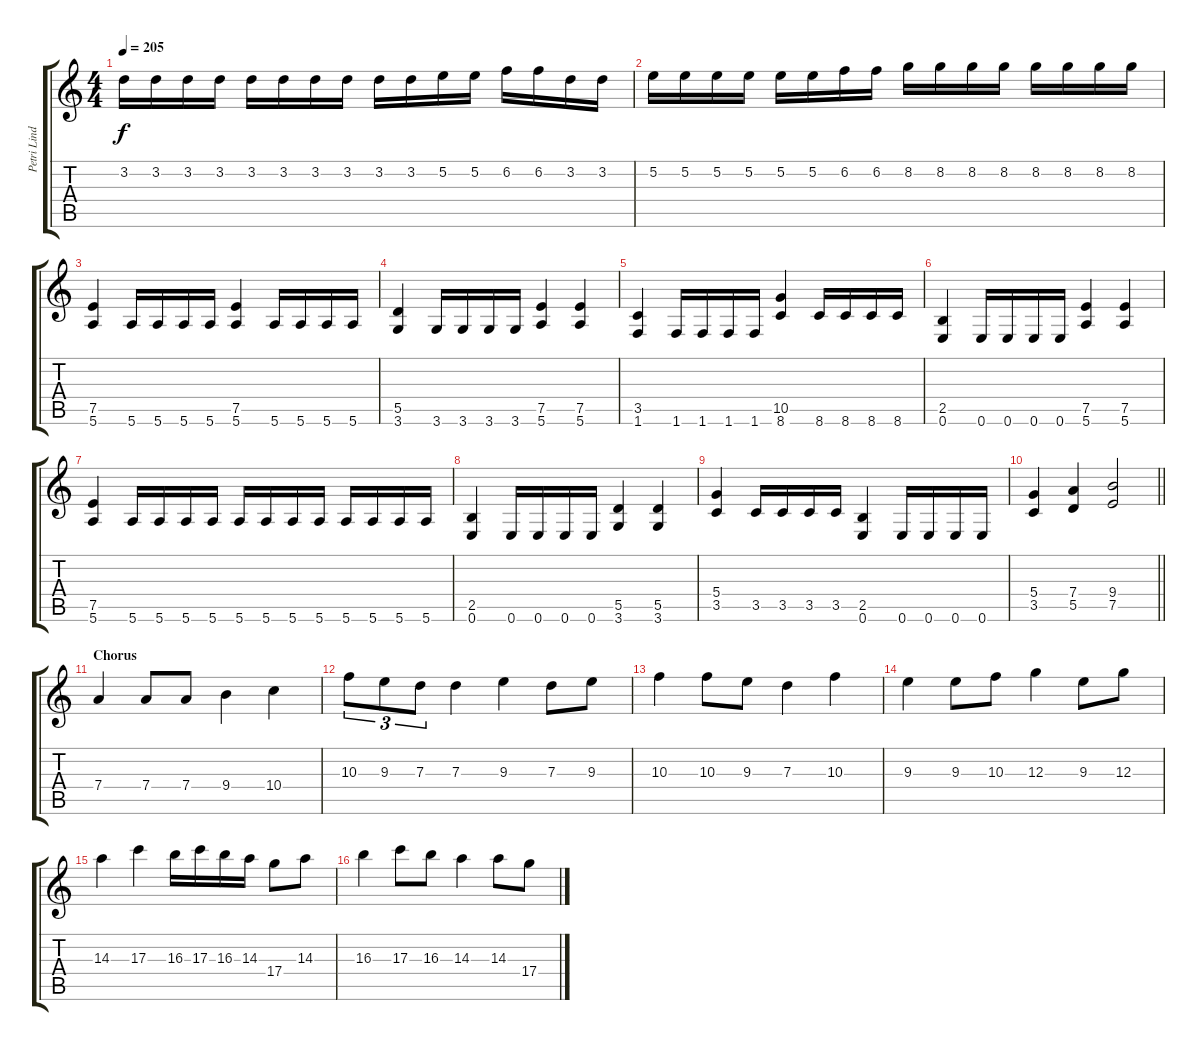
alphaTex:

\track ("Petri Lindroos" "Petri Lind") {instrument distortionguitar}
\staff {score tabs}
\tuning (E4 B3 G3 D3 A2 E2) {hide}
\ts (4 4)
\tempo 205
\clef g2
\ks c
3.2.16{dy f} 3.2.16 3.2.16 3.2.16 3.2.16 3.2.16 3.2.16 3.2.16 3.2.16 3.2.16 5.2.16 5.2.16 6.2.16 6.2.16 3.2.16 3.2.16 |
5.2.16 5.2.16 5.2.16 5.2.16 5.2.16 5.2.16 6.2.16 6.2.16 8.2.16 8.2.16 8.2.16 8.2.16 8.2.16 8.2.16 8.2.16 8.2.16 |
(7.5 5.6).4 5.6.16 5.6.16 5.6.16 5.6.16 (7.5 5.6).4 5.6.16 5.6.16 5.6.16 5.6.16 |
(5.5 3.6).4 3.6.16 3.6.16 3.6.16 3.6.16 (7.5 5.6).4 (7.5 5.6).4 |
(3.5 1.6).4 1.6.16 1.6.16 1.6.16 1.6.16 (10.5 8.6).4 8.6.16 8.6.16 8.6.16 8.6.16 |
(2.5 0.6).4 0.6.16 0.6.16 0.6.16 0.6.16 (7.5 5.6).4 (7.5 5.6).4 |
(7.5 5.6).4 5.6.16 5.6.16 5.6.16 5.6.16 5.6.16 5.6.16 5.6.16 5.6.16 5.6.16 5.6.16 5.6.16 5.6.16 |
(2.5 0.6).4 0.6.16 0.6.16 0.6.16 0.6.16 (5.5 3.6).4 (5.5 3.6).4 |
(5.4 3.5).4 3.5.16 3.5.16 3.5.16 3.5.16 (2.5 0.6).4 0.6.16 0.6.16 0.6.16 0.6.16 |
\barLineRight lightlight
(5.4 3.5).4 (7.4 5.5).4 (9.4 7.5).2 |
\section ("" "Chorus")
7.4.4 7.4.8 7.4.8 9.4.4 10.4.4 |
10.3.8{tu (3 2)} 9.3.8{tu (3 2)} 7.3.8{tu (3 2)} 7.3.4 9.3.4 7.3.8 9.3.8 |
10.3.4 10.3.8 9.3.8 7.3.4 10.3.4 |
9.3.4 9.3.8 10.3.8 12.3.4 9.3.8 12.3.8 |
14.3.4 17.3.4 16.3.16 17.3.16 16.3.16 14.3.16 17.4.8 14.3.8 |
16.3.4 17.3.8 16.3.8 14.3.4 14.3.8 17.4.8
